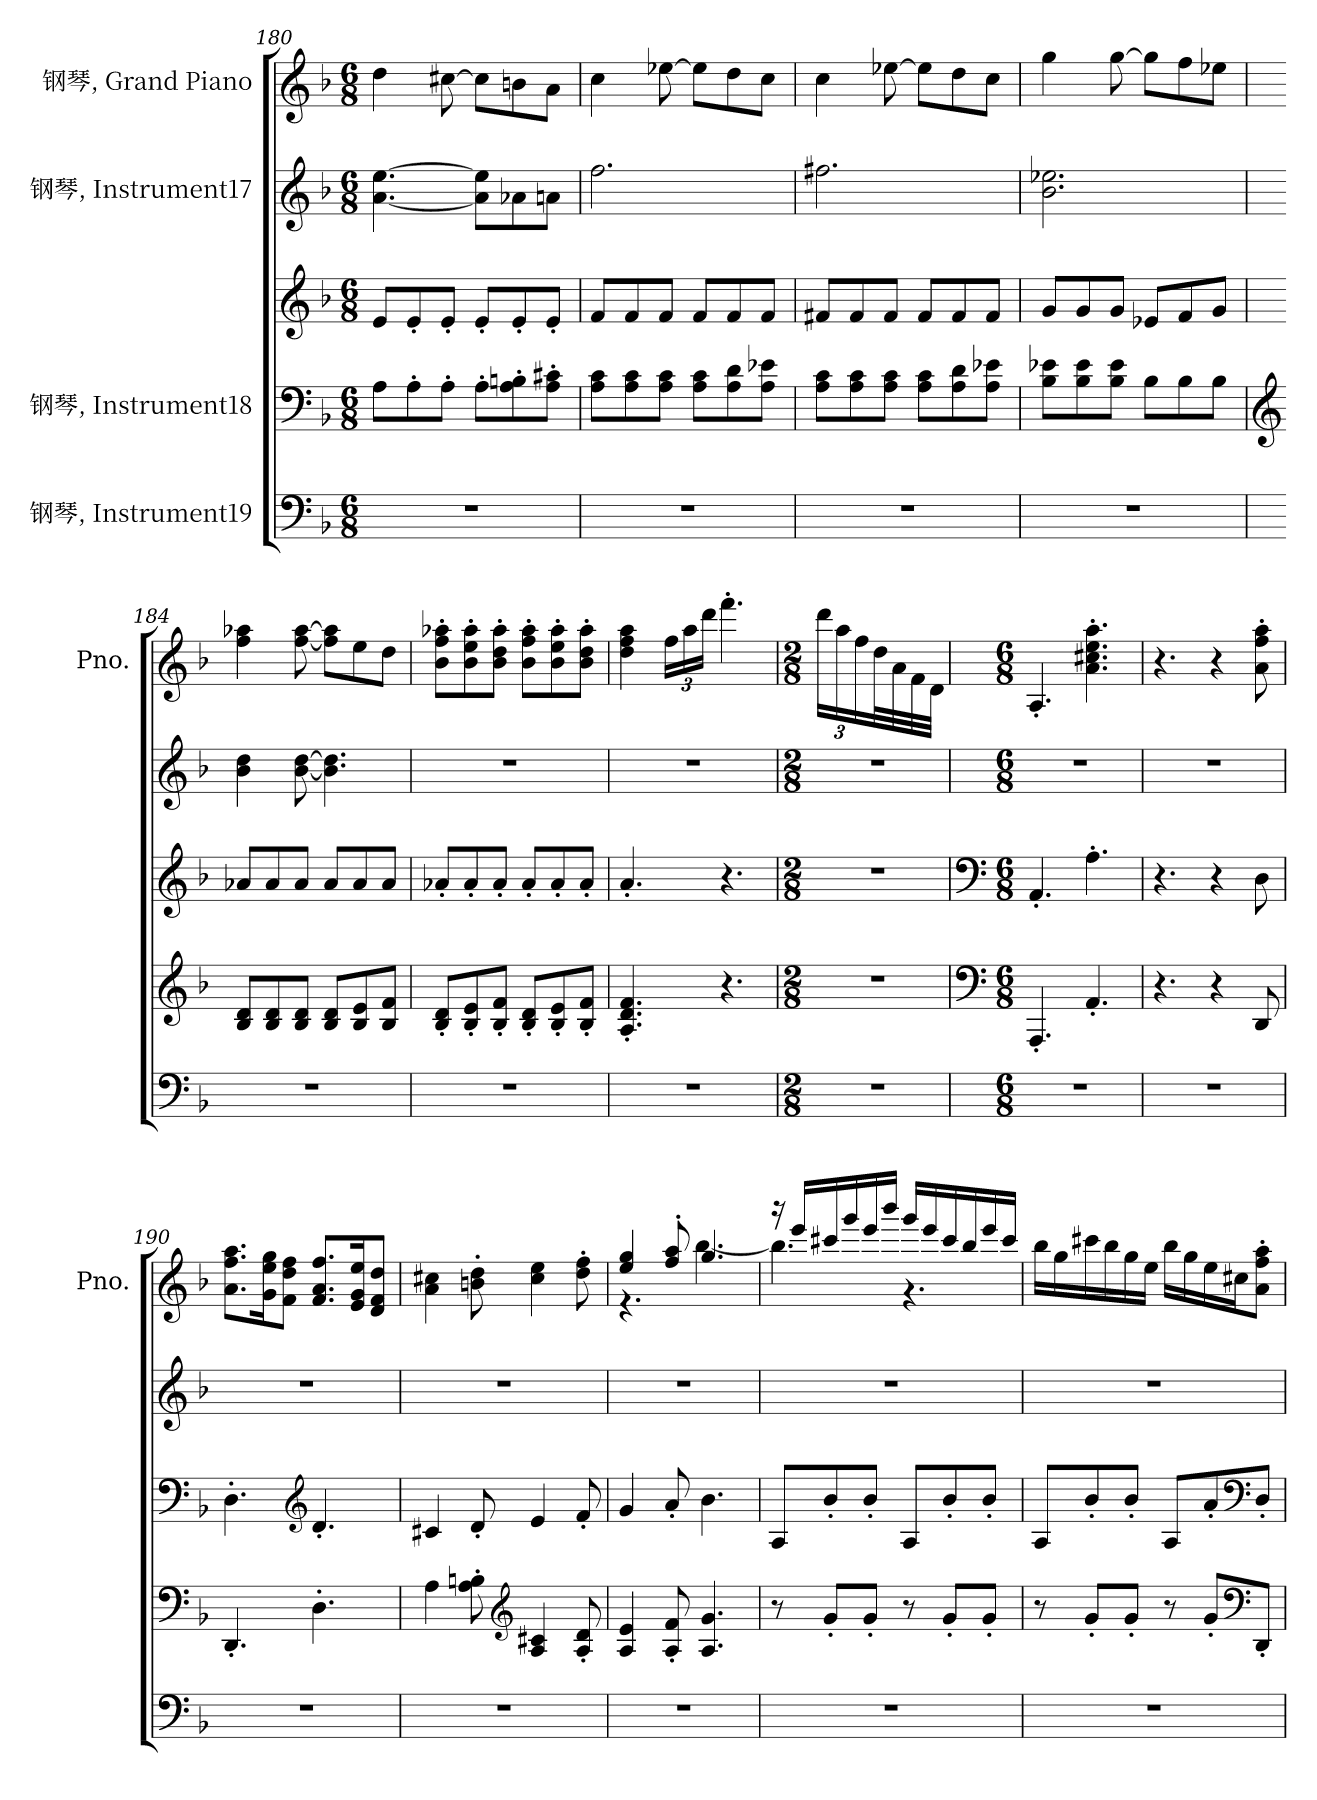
**kern	**kern	**kern	**kern	**kern
*part4	*part3	*part3	*part2	*part1
*staff5	*staff4	*staff3	*staff2	*staff1
*I"钢琴, Instrument19	*I"钢琴, Instrument18	*	*I"钢琴, Instrument17	*I"钢琴, Grand Piano
*	*	*	*	*I'Pno.
*clefF4	*clefF4	*clefG2	*clefG2	*clefG2
*k[b-]	*k[b-]	*k[b-]	*k[b-]	*k[b-]
*M6/8	*M6/8	*M6/8	*M6/8	*M6/8
=180	=180	=180	=180	=180
2.r	8A\L	8e/L	[4.a\ [4.ee\	4dd\
.	8A'\	8e'/	.	.
.	8A'\J	8e'/J	.	[8cc#X\
.	8A'\L	8e'/L	8a\] 8ee\]L	8cc#\L]
.	8A\' 8Bn\'	8e'/	8a-X\	8bn\
.	8A\' 8c#X\'J	8e'/J	8an\J	8a\J
=181	=181	=181	=181	=181
2.r	8A\ 8c\L	8f/L	2.ff\	4cc\
.	8A\ 8c\	8f/	.	.
.	8A\ 8c\J	8f/J	.	[8ee-X\
.	8A\ 8c\L	8f/L	.	8ee-\L]
.	8A\ 8d\	8f/	.	8dd\
.	8A\ 8e-X\J	8f/J	.	8cc\J
!!LO:LB:g=z
=182	=182	=182	=182	=182
2.r	8A\ 8c\L	8f#X/L	2.ff#X\	4cc\
.	8A\ 8c\	8f#/	.	.
.	8A\ 8c\J	8f#/J	.	[8ee-X\
.	8A\ 8c\L	8f#/L	.	8ee-\L]
.	8A\ 8d\	8f#/	.	8dd\
.	8A\ 8e-X\J	8f#/J	.	8cc\J
=183	=183	=183	=183	=183
2.r	8B-\ 8e-X\L	8g/L	2.b-\ 2.ee-X\	4gg\
.	8B-\ 8e-\	8g/	.	.
.	8B-\ 8e-\J	8g/J	.	[8gg\
.	8B-\L	8e-X/L	.	8gg\L]
.	8B-\	8f/	.	8ff\
.	8B-\J	8g/J	.	8ee-X\J
=184	=184	=184	=184	=184
*	*clefG2	*	*	*
2.r	8B-/ 8d/L	8a-X/L	4b-\ 4dd\	4ff\ 4aa-X\
.	8B-/ 8d/	8a-/	.	.
.	8B-/ 8d/J	8a-/J	[8b-\ [8dd\	[8ff\ [8aa-\
.	8B-/ 8d/L	8a-/L	4.b-\] 4.dd\]	8ff\] 8aa-\]L
.	8B-/ 8e/	8a-/	.	8ee\
.	8B-/ 8f/J	8a-/J	.	8dd\J
=185	=185	=185	=185	=185
2.r	8B-/' 8d/'L	8a-X'/L	2.r	8b-\' 8ff\' 8aa-X\'L
.	8B-/' 8e/'	8a-'/	.	8b-\' 8ee\' 8aa-\'
.	8B-/' 8f/'J	8a-'/J	.	8b-\' 8dd\' 8aa-\'J
.	8B-/' 8d/'L	8a-'/L	.	8b-\' 8ff\' 8aa-\'L
.	8B-/' 8e/'	8a-'/	.	8b-\' 8ee\' 8aa-\'
.	8B-/' 8f/'J	8a-'/J	.	8b-\' 8dd\' 8aa-\'J
!!LO:PB:g=z
=186	=186	=186	=186	=186
2.r	4.A/' 4.d/' 4.f/'	4.a'/	2.r	4dd\ 4ff\ 4aa\
*	*	*	*	*Xbrackettup
.	.	.	.	24ff\LL
.	.	.	.	24aa\
.	.	.	.	24ddd\JJ
.	4.r	4.r	.	4.fff'\
=187	=187	=187	=187	=187
*M2/8	*M2/8	*M2/8	*M2/8	*M2/8
4r	4r	4r	4r	24ddd\LL
.	.	.	.	24aa\
.	.	.	.	24ff\
.	.	.	.	32dd\L
.	.	.	.	32a\
.	.	.	.	32f\
.	.	.	.	32d\JJJ
=188	=188	=188	=188	=188
*	*clefF4	*clefF4	*	*
*M6/8	*M6/8	*M6/8	*M6/8	*M6/8
2.r	4.AAA'/	4.AA'/	2.r	4.A'/
.	4.AA'/	4.A'\	.	4.a\' 4.cc#X\' 4.ee\' 4.aa\'
=189	=189	=189	=189	=189
2.r	4.r	4.r	2.r	4.r
.	4r	4r	.	4r
.	8DD/	8D\	.	8a\' 8ff\' 8aa\'
=190	=190	=190	=190	=190
2.r	4.DD'/	4.D'\	2.r	8.a\ 8.ff\ 8.aa\L
.	.	.	.	16g\ 16ee\ 16gg\K
.	.	.	.	8f\ 8dd\ 8ff\J
*	*	*clefG2	*	*
.	4.D'\	4.d'/	.	8.f/ 8.a/ 8.ff/L
.	.	.	.	16e/ 16g/ 16ee/K
.	.	.	.	8d/ 8f/ 8dd/J
!!LO:LB:g=z
=191	=191	=191	=191	=191
2.r	4A\	4c#X/	2.r	4a\ 4cc#X\
.	8A\' 8Bn\'	8d'/	.	8bn\' 8dd\'
*	*clefG2	*	*	*
.	4A/ 4c#X/	4e/	.	4cc#\ 4ee\
.	8A/' 8d/'	8f'/	.	8dd\' 8ff\'
=192	=192	=192	=192	=192
*	*	*	*	*^
2.r	4A/ 4e/	4g/	2.r	4ee/ 4gg/	4.r
.	8A/' 8f/'	8a'/	.	8ff/' 8aa/'	.
.	4.A/ 4.g/	4.b-\	.	4.gg/	[4.bb-\
=193	=193	=193	=193	=193	=193
2.r	8r	8A/L	2.r	16r	4.bb-\]
.	.	.	.	16eee/LL	.
.	8g'/L	8b-'/	.	16ccc#X/	.
.	.	.	.	16ggg/	.
.	8g'/J	8b-'/J	.	16eee/	.
.	.	.	.	16bbb-/JJ	.
.	8r	8A/L	.	16ggg/LL	4.r
.	.	.	.	16eee/	.
.	8g'/L	8b-'/	.	16ccc#/	.
.	.	.	.	16bb-/	.
.	8g'/J	8b-'/J	.	16eee/	.
.	.	.	.	16ccc#/JJ	.
*	*	*	*	*v	*v
!!LO:PB:g=z
=194	=194	=194	=194	=194
2.r	8r	8A/L	2.r	16bb-\LL
.	.	.	.	16gg\
.	8g'/L	8b-'/	.	16ccc#X\
.	.	.	.	16bb-\
.	8g'/J	8b-'/J	.	16gg\
.	.	.	.	16ee\JJ
.	8r	8A/L	.	16bb-\LL
.	.	.	.	16gg\
.	8g'/L	8a'/	.	16ee\
.	.	.	.	16cc#X\J
*	*clefF4	*clefF4	*	*
.	8DD'/J	8D'/J	.	8a\' 8ff\' 8aa\'J
=	=	=	=	=
*-	*-	*-	*-	*-
